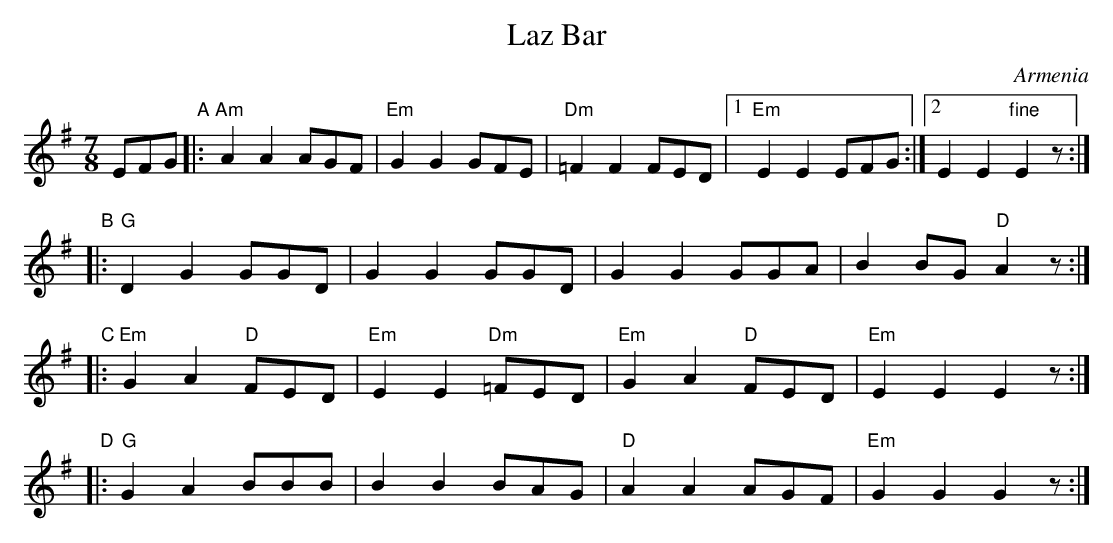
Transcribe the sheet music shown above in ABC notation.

X:1
T: Laz Bar
O: Armenia
M: 7/8
L: 1/8
K: Em
EFG \
"A"|: "Am"A2 A2 AGF | "Em"G2 G2 GFE | "Dm"=F2 F2 FED |1 "Em"E2 E2 EFG :|2 E2 E2 "fine"E2z :|
"B"|: "G"D2 G2 GGD | G2 G2 GGD | G2 G2 GGA | B2 BG "D"A2z :|
"C"|: "Em"G2 A2 "D"FED | "Em"E2 E2 "Dm"=FED | "Em"G2 A2 "D"FED | "Em"E2 E2 E2z :|
"D"|: "G" G2 A2 BBB | B2 B2 BAG | "D"A2 A2 AGF | "Em"G2 G2 G2z :|
